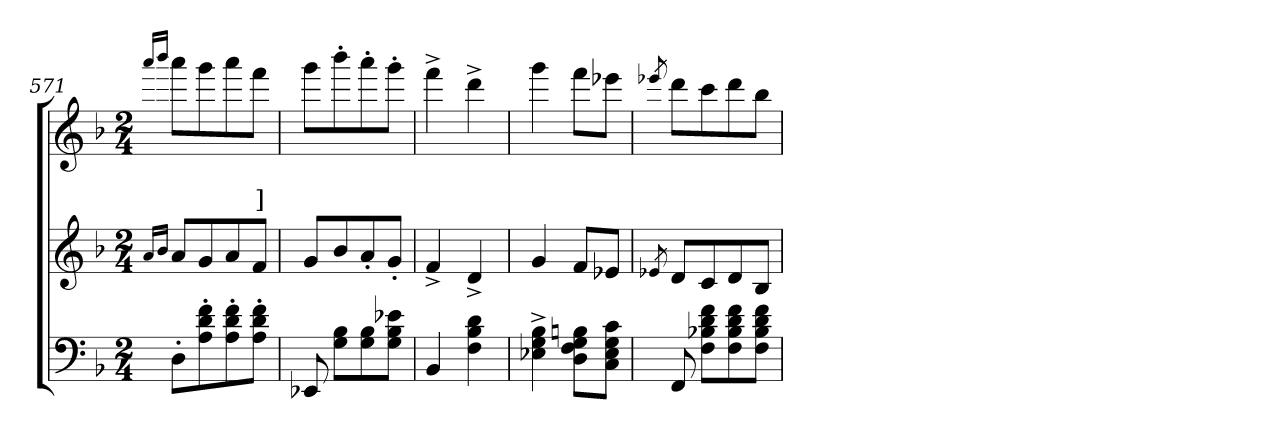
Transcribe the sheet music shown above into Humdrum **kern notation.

**kern	**kern	**kern	**text	**text
*part3	*part2	*part1	*part1	*part1
*staff3	*staff2	*staff1	*staff1	*staff1
*clefF4	*clefG2	*clefG2	*	*
*k[b-]	*k[b-]	*k[b-]	*	*
*M2/4	*M2/4	*M2/4	*	*
=571	=571	=571	=571	=571
.	16qqa/LL	16qqaaa/LL	.	.
.	16qqb-/JJ	16qqbbb-/JJ	.	.
8D'>L	8aL	8aaaL	.	.
8f'> 8d'> 8A'>	8g	8ggg	.	.
8f'> 8d'> 8A'>	8a	8aaa	.	.
8f'> 8d'> 8A'>J	8fJ	8fffJ	.	]
=572	=572	=572	=572	=572
8EE-X	8gL	8gggL	.	.
8B- 8GL	8b-	8bbb-'>	.	.
8B- 8G	8a'>	8aaa'>	.	.
8e- 8B- 8GJ	8g'>J	8ggg'>J	.	.
=573	=573	=573	=573	=573
4BB-	4f^>	4fff^>	.	.
4d 4B- 4F	4d^>	4ddd^>	.	.
=574	=574	=574	=574	=574
4B-^> 4G^> 4E-X^>	4g	4ggg	.	.
8Bn 8G 8F 8DL	8fL	8fffL	.	.
8c 8G 8E- 8CJ	8e-XJ	8eee-XJ	.	.
=575	=575	=575	=575	=575
.	8qe-X/	8qeee-X/	.	.
8FF	8dL	8dddL	.	.
8f 8d 8B-X 8FL	8c	8ccc	.	.
8f 8d 8B- 8F	8d	8ddd	.	.
8f 8d 8B- 8FJ	8B-J	8bb-J	.	.
=	=	=	=	=
*-	*-	*-	*-	*-
